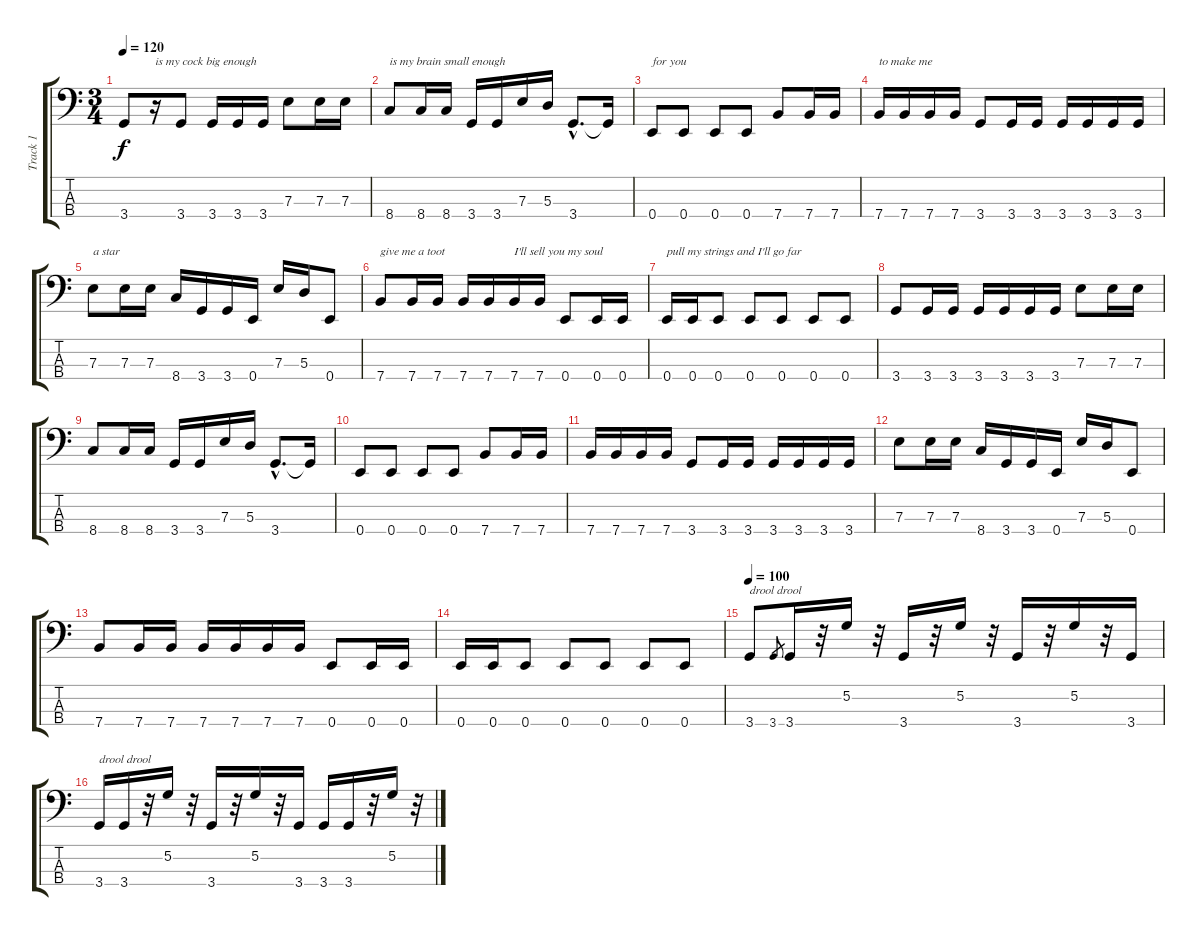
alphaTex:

\track ("Track 1" "Track 1") {instrument electricbassfinger}
\staff {score tabs}
\tuning (G2 D2 A1 E1) {hide}
\ts (3 4)
\tempo 120
\clef f4
\ks c
3.4{t}.8{dy f} r.16{txt "is my cock big enough"} 3.4.8 3.4.16 3.4.16 3.4.16 7.3.8 7.3.16 7.3.16 |
8.4.8{txt "is my brain small enough"} 8.4.16 8.4.16 3.4.16 3.4.16 7.3.16 5.3.16 3.4{hac}.8{d} 3.4{t}.16 |
0.4.8{txt "for you "} 0.4.8 0.4.8 0.4.8 7.4.8 7.4.16 7.4.16 |
7.4.16{txt "to make me"} 7.4.16 7.4.16 7.4.16 3.4.8 3.4.16 3.4.16 3.4.16 3.4.16 3.4.16 3.4.16 |
7.3.8{txt "a star"} 7.3.16 7.3.16 8.4.16 3.4.16 3.4.16 0.4.16 7.3.16 5.3.16 0.4.8 |
7.4.8{txt "give me a toot"} 7.4.16 7.4.16 7.4.16 7.4.16 7.4.16{txt "I'll sell you my soul"} 7.4.16 0.4.8 0.4.16 0.4.16 |
0.4.16{txt "pull my strings and I'll go far"} 0.4.16 0.4.8 0.4.8 0.4.8 0.4.8 0.4.8 |
3.4.8 3.4.16 3.4.16 3.4.16 3.4.16 3.4.16 3.4.16 7.3.8 7.3.16 7.3.16 |
8.4.8 8.4.16 8.4.16 3.4.16 3.4.16 7.3.16 5.3.16 3.4{hac}.8{d} 3.4{t}.16 |
0.4.8 0.4.8 0.4.8 0.4.8 7.4.8 7.4.16 7.4.16 |
7.4.16 7.4.16 7.4.16 7.4.16 3.4.8 3.4.16 3.4.16 3.4.16 3.4.16 3.4.16 3.4.16 |
7.3.8 7.3.16 7.3.16 8.4.16 3.4.16 3.4.16 0.4.16 7.3.16 5.3.16 0.4.8 |
7.4.8 7.4.16 7.4.16 7.4.16 7.4.16 7.4.16 7.4.16 0.4.8 0.4.16 0.4.16 |
0.4.16 0.4.16 0.4.8 0.4.8 0.4.8 0.4.8 0.4.8 |
\tempo 100
3.4.8{txt "drool drool"} 3.4.8{gr} 3.4.16 r.32 5.2.16 r.32 3.4.16 r.32 5.2.16 r.32 3.4.16 r.32 5.2.16 r.32 3.4.16 |
3.4.16{txt "drool drool"} 3.4.16 r.32 5.2.16 r.32 3.4.16 r.32 5.2.16 r.32 3.4.16 3.4.16 3.4.16 r.32 5.2.16 r.32
